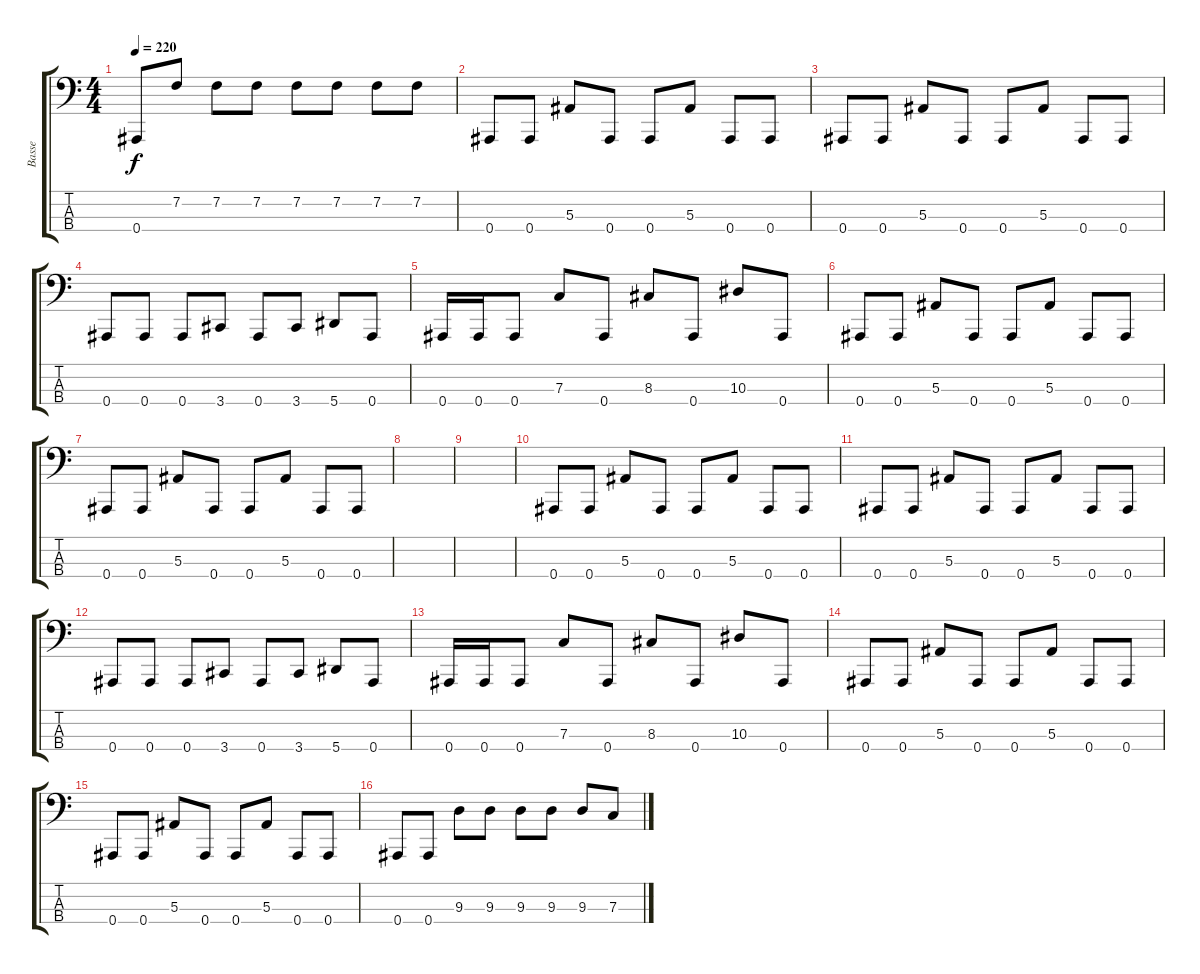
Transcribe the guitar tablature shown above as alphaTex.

\track ("Basse" "Basse") {instrument slapbass1}
\staff {score tabs}
\tuning (Eb2 Bb1 F1 Bb0) {hide}
\ts (4 4)
\tempo 220
\clef f4
\ks c
0.4.8{dy f} 7.2.8 7.2.8 7.2.8 7.2.8 7.2.8 7.2.8 7.2.8 |
0.4.8 0.4.8 5.3.8 0.4.8 0.4.8 5.3.8 0.4.8 0.4.8 |
0.4.8 0.4.8 5.3.8 0.4.8 0.4.8 5.3.8 0.4.8 0.4.8 |
0.4.8 0.4.8 0.4.8 3.4.8 0.4.8 3.4.8 5.4.8 0.4.8 |
0.4.16 0.4.16 0.4.8 7.3.8 0.4.8 8.3.8 0.4.8 10.3.8 0.4.8 |
0.4.8 0.4.8 5.3.8 0.4.8 0.4.8 5.3.8 0.4.8 0.4.8 |
0.4.8 0.4.8 5.3.8 0.4.8 0.4.8 5.3.8 0.4.8 0.4.8 |
|
|
0.4.8 0.4.8 5.3.8 0.4.8 0.4.8 5.3.8 0.4.8 0.4.8 |
0.4.8 0.4.8 5.3.8 0.4.8 0.4.8 5.3.8 0.4.8 0.4.8 |
0.4.8 0.4.8 0.4.8 3.4.8 0.4.8 3.4.8 5.4.8 0.4.8 |
0.4.16 0.4.16 0.4.8 7.3.8 0.4.8 8.3.8 0.4.8 10.3.8 0.4.8 |
0.4.8 0.4.8 5.3.8 0.4.8 0.4.8 5.3.8 0.4.8 0.4.8 |
0.4.8 0.4.8 5.3.8 0.4.8 0.4.8 5.3.8 0.4.8 0.4.8 |
0.4.8 0.4.8 9.3.8 9.3.8 9.3.8 9.3.8 9.3.8 7.3.8
